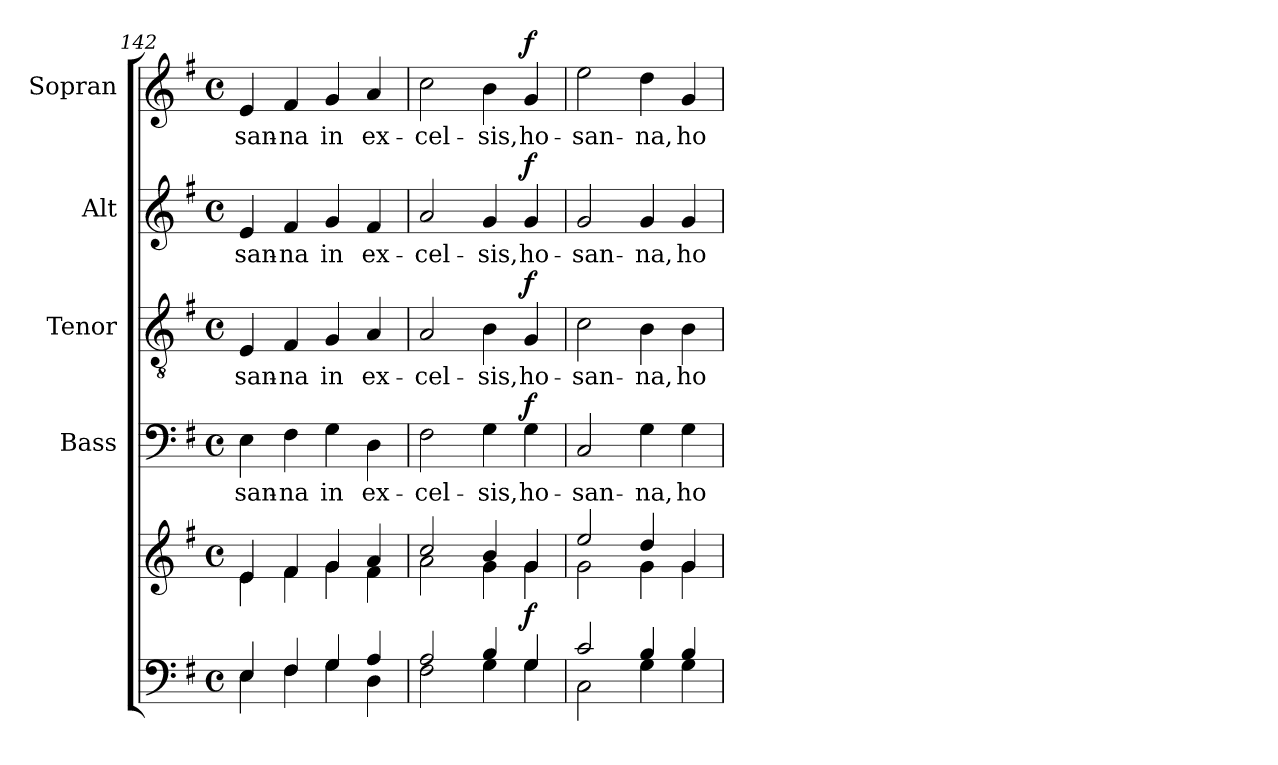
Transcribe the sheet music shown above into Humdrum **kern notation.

**kern	**kern	**dynam	**kern	**text	**dynam	**kern	**text	**dynam	**kern	**text	**dynam	**kern	**text	**dynam
*part5	*part5	*part5	*part4	*part4	*part4	*part3	*part3	*part3	*part2	*part2	*part2	*part1	*part1	*part1
*staff6	*staff5	*staff5/6	*staff4	*staff4	*staff4	*staff3	*staff3	*staff3	*staff2	*staff2	*staff2	*staff1	*staff1	*staff1
*	*	*	*I"Bass	*	*	*I"Tenor	*	*	*I"Alt	*	*	*I"Sopran	*	*
*	*	*	*I'B.	*	*	*I'T.	*	*	*I'A.	*	*	*I'S.	*	*
*clefF4	*clefG2	*	*clefF4	*	*	*clefGv2	*	*	*clefG2	*	*	*clefG2	*	*
*k[f#]	*k[f#]	*	*k[f#]	*	*	*k[f#]	*	*	*k[f#]	*	*	*k[f#]	*	*
*G:	*G:	*	*G:	*	*	*G:	*	*	*G:	*	*	*G:	*	*
*M4/4	*M4/4	*	*M4/4	*	*	*M4/4	*	*	*M4/4	*	*	*M4/4	*	*
*met(c)	*met(c)	*	*met(c)	*	*	*met(c)	*	*	*met(c)	*	*	*met(c)	*	*
=142	=142	=142	=142	=142	=142	=142	=142	=142	=142	=142	=142	=142	=142	=142
*^	*^	*	*	*	*	*	*	*	*	*	*	*	*	*
!	!	!	!	!	!	!LO:LY:b	!	!	!LO:LY:b	!	!	!LO:LY:b	!	!	!LO:LY:b	!
4E/	4E\	4e/	4e\	.	4E\	-san-	.	4E/	-san-	.	4e/	-san-	.	4e/	-san-	.
!	!	!	!	!	!	!LO:LY:b	!	!	!LO:LY:b	!	!	!LO:LY:b	!	!	!LO:LY:b	!
4F#/	4F#\	4f#/	4f#\	.	4F#\	-na	.	4F#/	-na	.	4f#/	-na	.	4f#/	-na	.
!	!	!	!	!	!	!LO:LY:b	!	!	!LO:LY:b	!	!	!LO:LY:b	!	!	!LO:LY:b	!
4G/	4G\	4g/	4g\	.	4G\	in	.	4G/	in	.	4g/	in	.	4g/	in	.
!	!	!	!	!	!	!LO:LY:b	!	!	!LO:LY:b	!	!	!LO:LY:b	!	!	!LO:LY:b	!
4A/	4D\	4a/	4f#\	.	4D\	ex-	.	4A/	ex-	.	4f#/	ex-	.	4a/	ex-	.
!!LO:PB:g=z
=143	=143	=143	=143	=143	=143	=143	=143	=143	=143	=143	=143	=143	=143	=143	=143	=143
!	!	!	!	!	!	!LO:LY:b	!	!	!LO:LY:b	!	!	!LO:LY:b	!	!	!LO:LY:b	!
2A/	2F#\	2cc/	2a\	.	2F#\	-cel-	.	2A/	-cel-	.	2a/	-cel-	.	2cc\	-cel-	.
!	!	!	!	!	!	!LO:LY:b	!	!	!LO:LY:b	!	!	!LO:LY:b	!	!	!LO:LY:b	!
4B/	4G\	4b/	4g\	.	4G\	-sis,	.	4B\	-sis,	.	4g/	-sis,	.	4b\	-sis,	.
!	!	!	!	!LO:DY:b	!	!LO:LY:b	!LO:DY:a	!	!LO:LY:b	!LO:DY:a	!	!LO:LY:b	!LO:DY:a	!	!LO:LY:b	!LO:DY:a
4G/	4G\	4g/	4g\	f	4G\	ho-	f	4G/	ho-	f	4g/	ho-	f	4g/	ho-	f
=144	=144	=144	=144	=144	=144	=144	=144	=144	=144	=144	=144	=144	=144	=144	=144	=144
!	!	!	!	!	!	!LO:LY:b	!	!	!LO:LY:b	!	!	!LO:LY:b	!	!	!LO:LY:b	!
2c/	2C\	2ee/	2g\	.	2C/	-san-	.	2c\	-san-	.	2g/	-san-	.	2ee\	-san-	.
!	!	!	!	!	!	!LO:LY:b	!	!	!LO:LY:b	!	!	!LO:LY:b	!	!	!LO:LY:b	!
4B/	4G\	4dd/	4g\	.	4G\	-na,	.	4B\	-na,	.	4g/	-na,	.	4dd\	-na,	.
!	!	!	!	!	!	!LO:LY:b	!	!	!LO:LY:b	!	!	!LO:LY:b	!	!	!LO:LY:b	!
4B/	4G\	4g/	4g\	.	4G\	ho-	.	4B\	ho-	.	4g/	ho-	.	4g/	ho-	.
*v	*v	*	*	*	*	*	*	*	*	*	*	*	*	*	*	*
*	*v	*v	*	*	*	*	*	*	*	*	*	*	*	*	*
=	=	=	=	=	=	=	=	=	=	=	=	=	=	=
*-	*-	*-	*-	*-	*-	*-	*-	*-	*-	*-	*-	*-	*-	*-
